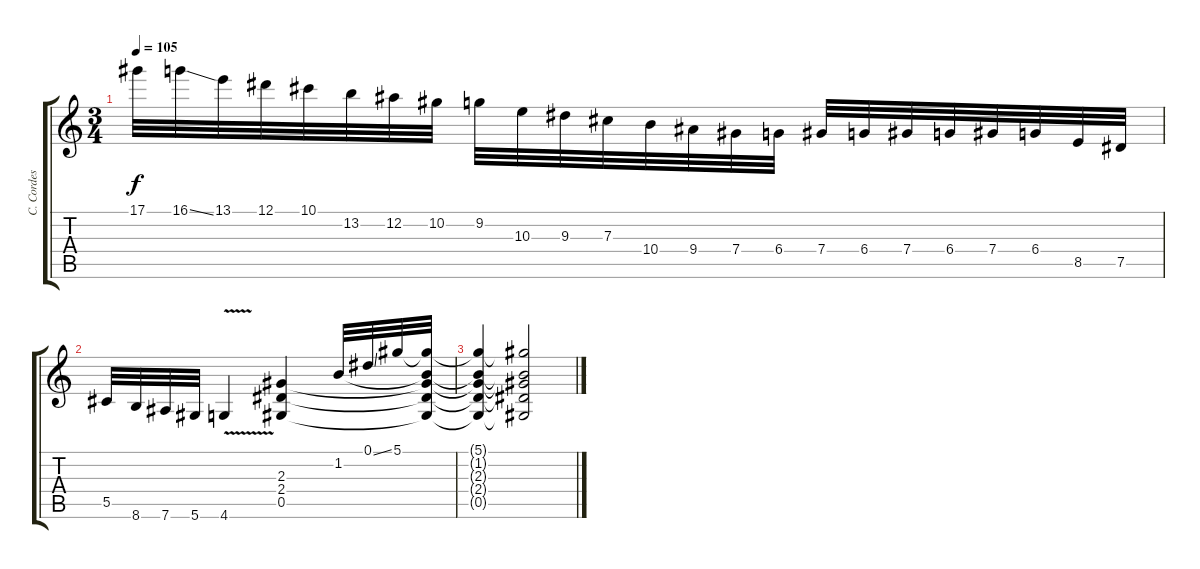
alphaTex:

\track ("C. Cordes" "C. Cordes") {instrument acousticguitarnylon}
\staff {score tabs}
\tuning (Eb4 Bb3 Gb3 Db3 Ab2 Eb2) {hide}
\ts (3 4)
\tempo 105
\clef g2
\ks c
17.1.32{dy f} 16.1{ss}.32 13.1.32 12.1.32 10.1.32 13.2.32 12.2.32 10.2.32 9.2.32 10.3.32 9.3.32 7.3.32 10.4.32 9.4.32 7.4.32 6.4.32 7.4.32 6.4.32 7.4.32 6.4.32 7.4.32 6.4.32 8.5.32 7.5.32 |
5.5.32 8.6.32 7.6.32 5.6.32 4.6{v}.4 (2.3 2.4 0.5).4 1.2.32 0.1{ss}.32 5.1.32 (5.1{t} 1.2{t} 2.3{t} 2.4{t} 0.5{t}).32 |
(5.1{t} 1.2{t} 2.3{t} 2.4{t} 0.5{t}).4 (5.1{t} 1.2{t} 2.3{t} 2.4{t} 0.5{t}).2
